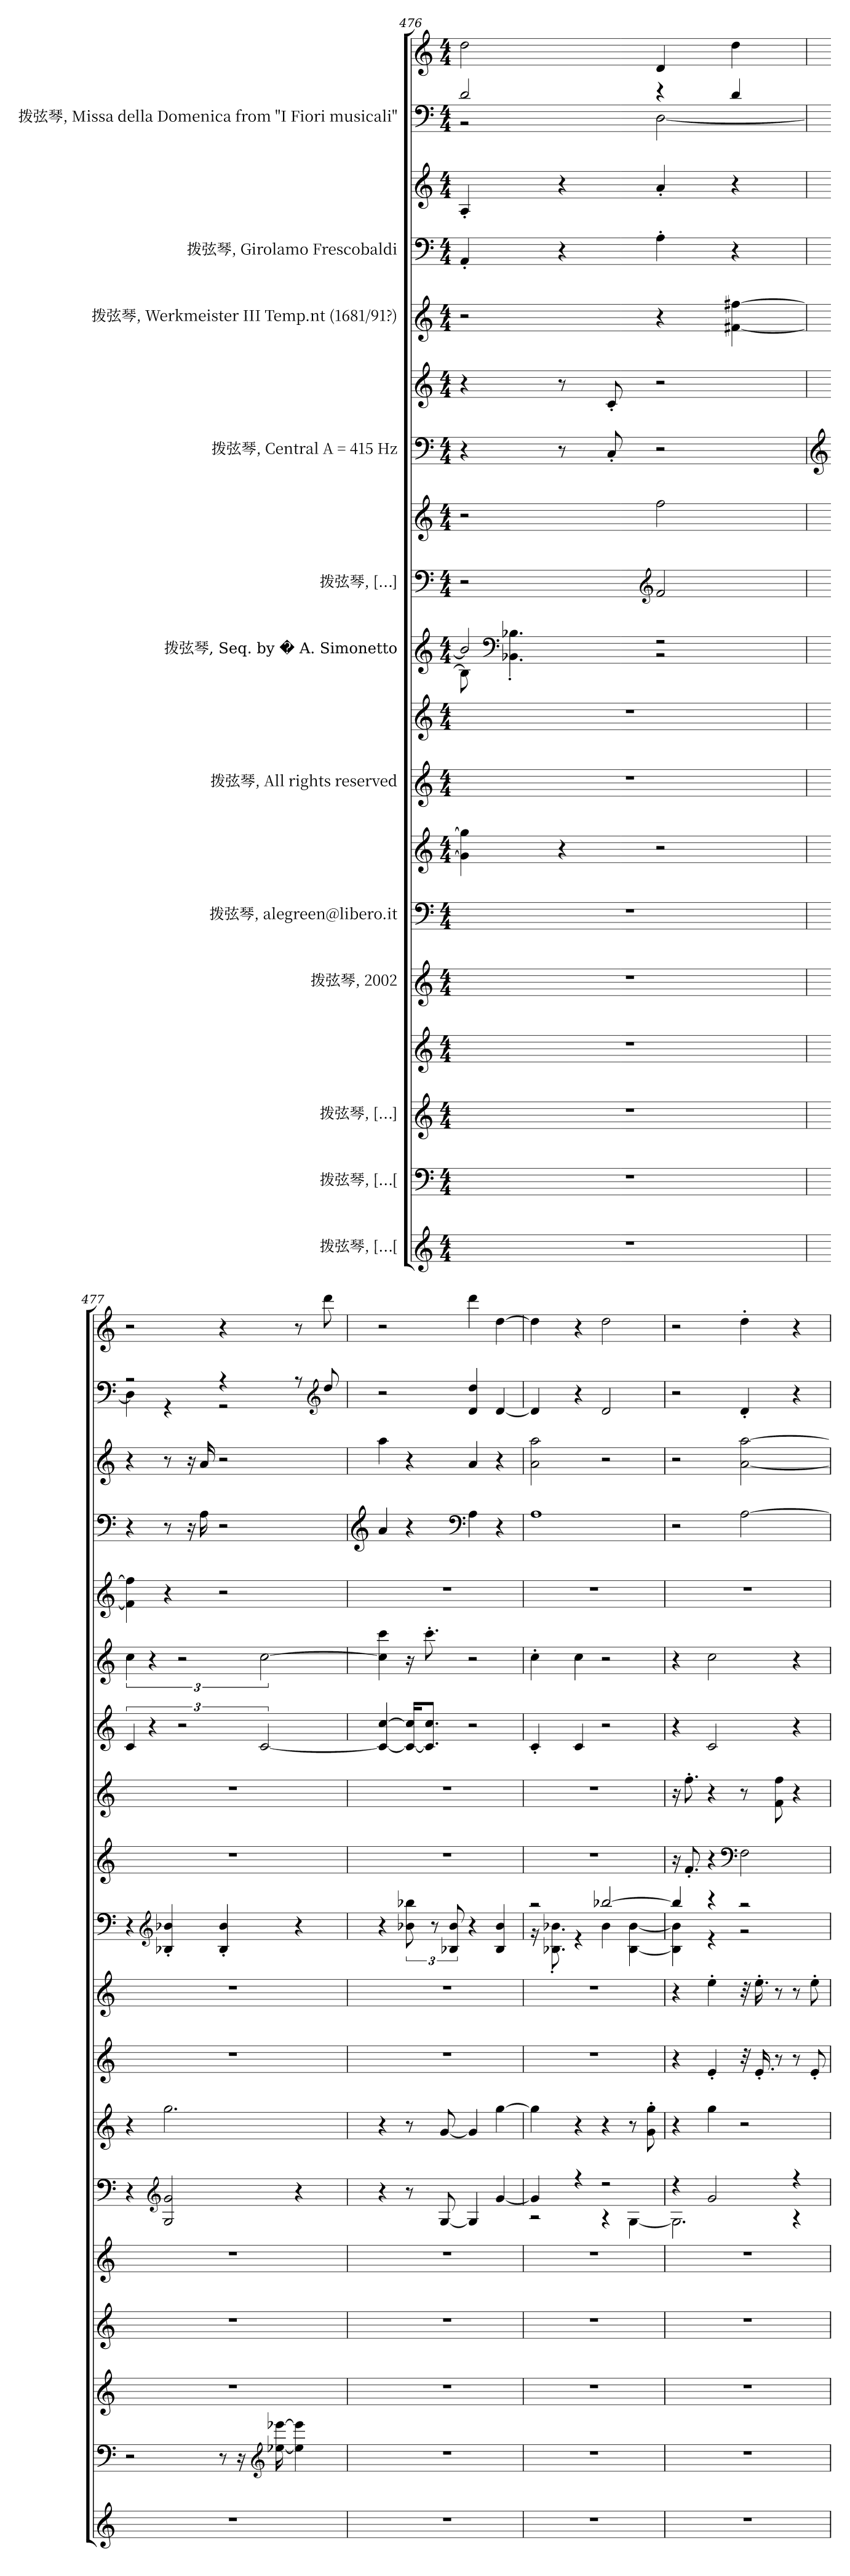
**kern	**kern	**kern	**kern	**kern	**kern	**kern	**kern	**kern	**kern	**kern	**kern	**kern	**kern	**kern	**kern	**kern	**kern	**kern
*part12	*part11	*part10	*part10	*part9	*part8	*part8	*part7	*part7	*part6	*part5	*part5	*part4	*part4	*part3	*part2	*part2	*part1	*part1
*staff19	*staff18	*staff17	*staff16	*staff15	*staff14	*staff13	*staff12	*staff11	*staff10	*staff9	*staff8	*staff7	*staff6	*staff5	*staff4	*staff3	*staff2	*staff1
*I"拨弦琴, [...[	*I"拨弦琴, [...[	*I"拨弦琴, [...]	*	*I"拨弦琴, 2002	*I"拨弦琴, alegreen@libero.it	*	*I"拨弦琴, All rights reserved	*	*I"拨弦琴, Seq. by � A. Simonetto	*I"拨弦琴, [...]	*	*I"拨弦琴, Central A = 415 Hz	*	*I"拨弦琴, Werkmeister III Temp.nt (1681/91?)	*I"拨弦琴, Girolamo Frescobaldi	*	*I"拨弦琴, Missa della Domenica from &quot;I Fiori musicali&quot;	*
*clefG2	*clefF4	*clefG2	*clefG2	*clefG2	*clefF4	*clefG2	*clefG2	*clefG2	*clefG2	*clefF4	*clefG2	*clefF4	*clefG2	*clefG2	*clefF4	*clefG2	*clefF4	*clefG2
*k[]	*k[]	*k[]	*k[]	*k[]	*k[]	*k[]	*k[]	*k[]	*k[]	*k[]	*k[]	*k[]	*k[]	*k[]	*k[]	*k[]	*k[]	*k[]
*M4/4	*M4/4	*M4/4	*M4/4	*M4/4	*M4/4	*M4/4	*M4/4	*M4/4	*M4/4	*M4/4	*M4/4	*M4/4	*M4/4	*M4/4	*M4/4	*M4/4	*M4/4	*M4/4
=476	=476	=476	=476	=476	=476	=476	=476	=476	=476	=476	=476	=476	=476	=476	=476	=476	=476	=476
*	*	*	*	*	*	*	*	*	*^	*	*	*	*	*	*	*	*^	*
1r	1r	1r	1r	1r	1r	4g\] 4gg\]	1r	1r	2b-/]	8B-\]	2r	2r	4r	4r	2r	4AA'/	4A'/	2d/	2r	2dd\
*	*	*	*	*	*	*	*	*	*clefF4	*	*	*	*	*	*	*	*	*	*	*
.	.	.	.	.	.	.	.	.	.	4.BB-X\' 4.B-X\'	.	.	.	.	.	.	.	.	.	.
.	.	.	.	.	.	4r	.	.	.	.	.	.	8r	8r	.	4r	4r	.	.	.
.	.	.	.	.	.	.	.	.	.	.	.	.	8C'/	8c'/	.	.	.	.	.	.
*	*	*	*	*	*	*	*	*	*	*	*clefG2	*	*	*	*	*	*	*	*	*
.	.	.	.	.	.	2r	.	.	2r	2r	2f/	2ff\	2r	2r	4r	4A'\	4a'/	4r	[2D\	4d/
.	.	.	.	.	.	.	.	.	.	.	.	.	.	.	[4f#X\ [4ff#X\	4r	4r	4d/	.	4dd\
*	*	*	*	*	*	*	*	*	*v	*v	*	*	*	*	*	*	*	*	*	*
=477	=477	=477	=477	=477	=477	=477	=477	=477	=477	=477	=477	=477	=477	=477	=477	=477	=477	=477	=477
*	*	*	*	*	*	*	*	*	*	*	*	*clefG2	*	*	*	*	*	*	*
1r	2r	1r	1r	1r	4r	4r	1r	1r	4r	1r	1r	6c/	6cc\	4f#\] 4ff#\]	4r	4r	2r	4D\]	2r
.	.	.	.	.	.	.	.	.	.	.	.	6r	6r	.	.	.	.	.	.
*	*	*	*	*	*clefG2	*	*	*	*clefG2	*	*	*	*	*	*	*	*	*	*
.	.	.	.	.	2G/ 2g/	2.gg\	.	.	4B-X/' 4b-X/'	.	.	.	.	4r	8r	8r	.	4r	.
.	.	.	.	.	.	.	.	.	.	.	.	3r	3r	.	.	.	.	.	.
.	.	.	.	.	.	.	.	.	.	.	.	.	.	.	16r	16r	.	.	.
.	.	.	.	.	.	.	.	.	.	.	.	.	.	.	16A\	16a/	.	.	.
.	8r	.	.	.	.	.	.	.	4B-/' 4b-/'	.	.	.	.	2r	2r	2r	4r	2r	4r
.	16r	.	.	.	.	.	.	.	.	.	.	.	.	.	.	.	.	.	.
.	.	.	.	.	.	.	.	.	.	.	.	[3c/	[3cc\	.	.	.	.	.	.
*	*clefG2	*	*	*	*	*	*	*	*	*	*	*	*	*	*	*	*	*	*
.	[16ee-X\ [16eee-X\	.	.	.	.	.	.	.	.	.	.	.	.	.	.	.	.	.	.
.	4ee-\] 4eee-\]	.	.	.	4r	.	.	.	4r	.	.	.	.	.	.	.	8r	.	8r
*	*	*	*	*	*	*	*	*	*	*	*	*	*	*	*	*	*clefG2	*	*
.	.	.	.	.	.	.	.	.	.	.	.	.	.	.	.	.	8dd/	.	8ddd\
*	*	*	*	*	*	*	*	*	*	*	*	*	*	*	*	*	*v	*v	*
!!LO:PB:g=z
=478	=478	=478	=478	=478	=478	=478	=478	=478	=478	=478	=478	=478	=478	=478	=478	=478	=478	=478
*	*	*	*	*	*	*	*	*	*	*	*	*	*	*	*clefG2	*	*	*
1r	1r	1r	1r	1r	4r	4r	1r	1r	4r	1r	1r	4c/_ [4cc/	4cc\] 4ccc\	1r	4a/	4aa\	2r	2r
.	.	.	.	.	8r	8r	.	.	12b-X\ 12bb-X\	.	.	16c/_ 16cc/]KL	16r	.	4r	4r	.	.
.	.	.	.	.	.	.	.	.	.	.	.	8.c/] 8.cc/J	8.ccc'\	.	.	.	.	.
.	.	.	.	.	.	.	.	.	12r	.	.	.	.	.	.	.	.	.
.	.	.	.	.	[8G/	[8g/	.	.	.	.	.	.	.	.	.	.	.	.
.	.	.	.	.	.	.	.	.	12B-X/ 12b-/	.	.	.	.	.	.	.	.	.
*	*	*	*	*	*	*	*	*	*	*	*	*	*	*	*clefF4	*	*	*
.	.	.	.	.	4G/]	4g/]	.	.	4r	.	.	2r	2r	.	4A\	4a/	4d/ 4dd/	4ddd\
.	.	.	.	.	[4g/	[4gg\	.	.	4B-/ 4b-/	.	.	.	.	.	4r	4r	[4d/	[4dd\
=479	=479	=479	=479	=479	=479	=479	=479	=479	=479	=479	=479	=479	=479	=479	=479	=479	=479	=479
*	*	*	*	*	*^	*	*	*	*^	*	*	*	*	*	*	*	*	*
1r	1r	1r	1r	1r	4g/]	2r	4gg\]	1r	1r	2r	16r	1r	1r	4c'/	4cc'\	1r	1A	2a\ 2aa\	4d/]	4dd\]
.	.	.	.	.	.	.	.	.	.	.	8.B-X\' 8.b-X\'	.	.	.	.	.	.	.	.	.
.	.	.	.	.	4r	.	4r	.	.	.	4r	.	.	4c/	4cc\	.	.	.	4r	4r
.	.	.	.	.	2r	4r	4r	.	.	[2bb-X/	4b-\	.	.	2r	2r	.	.	2r	2d/	2dd\
.	.	.	.	.	.	[4G\	8r	.	.	.	[4B-\ [4b-\	.	.	.	.	.	.	.	.	.
.	.	.	.	.	.	.	8g\' 8gg\'	.	.	.	.	.	.	.	.	.	.	.	.	.
=480	=480	=480	=480	=480	=480	=480	=480	=480	=480	=480	=480	=480	=480	=480	=480	=480	=480	=480	=480	=480
1r	1r	1r	1r	1r	4r	2.G\]	4r	4r	4r	4bb-/]	4B-\] 4b-\]	16r	16r	4r	4r	1r	2r	2r	2r	2r
.	.	.	.	.	.	.	.	.	.	.	.	8.f'/	8.ff'\	.	.	.	.	.	.	.
.	.	.	.	.	2g/	.	4gg\	4e'/	4ee'\	4r	4r	4r	4r	2c/	2cc\	.	.	.	.	.
*	*	*	*	*	*	*	*	*	*	*	*	*clefF4	*	*	*	*	*	*	*	*
.	.	.	.	.	.	.	2r	32r	32r	2r	2r	2F\	8r	.	.	.	[2A\	[2a\ [2aa\	4d'/	4dd'\
.	.	.	.	.	.	.	.	16.e'/	16.ee'\	.	.	.	.	.	.	.	.	.	.	.
.	.	.	.	.	.	.	.	8r	8r	.	.	.	8f\ 8ff\	.	.	.	.	.	.	.
.	.	.	.	.	4r	4r	.	8r	8r	.	.	.	4r	4r	4r	.	.	.	4r	4r
.	.	.	.	.	.	.	.	8e'/	8ee'\	.	.	.	.	.	.	.	.	.	.	.
*	*	*	*	*	*v	*v	*	*	*	*v	*v	*	*	*	*	*	*	*	*	*
=	=	=	=	=	=	=	=	=	=	=	=	=	=	=	=	=	=	=
*-	*-	*-	*-	*-	*-	*-	*-	*-	*-	*-	*-	*-	*-	*-	*-	*-	*-	*-
